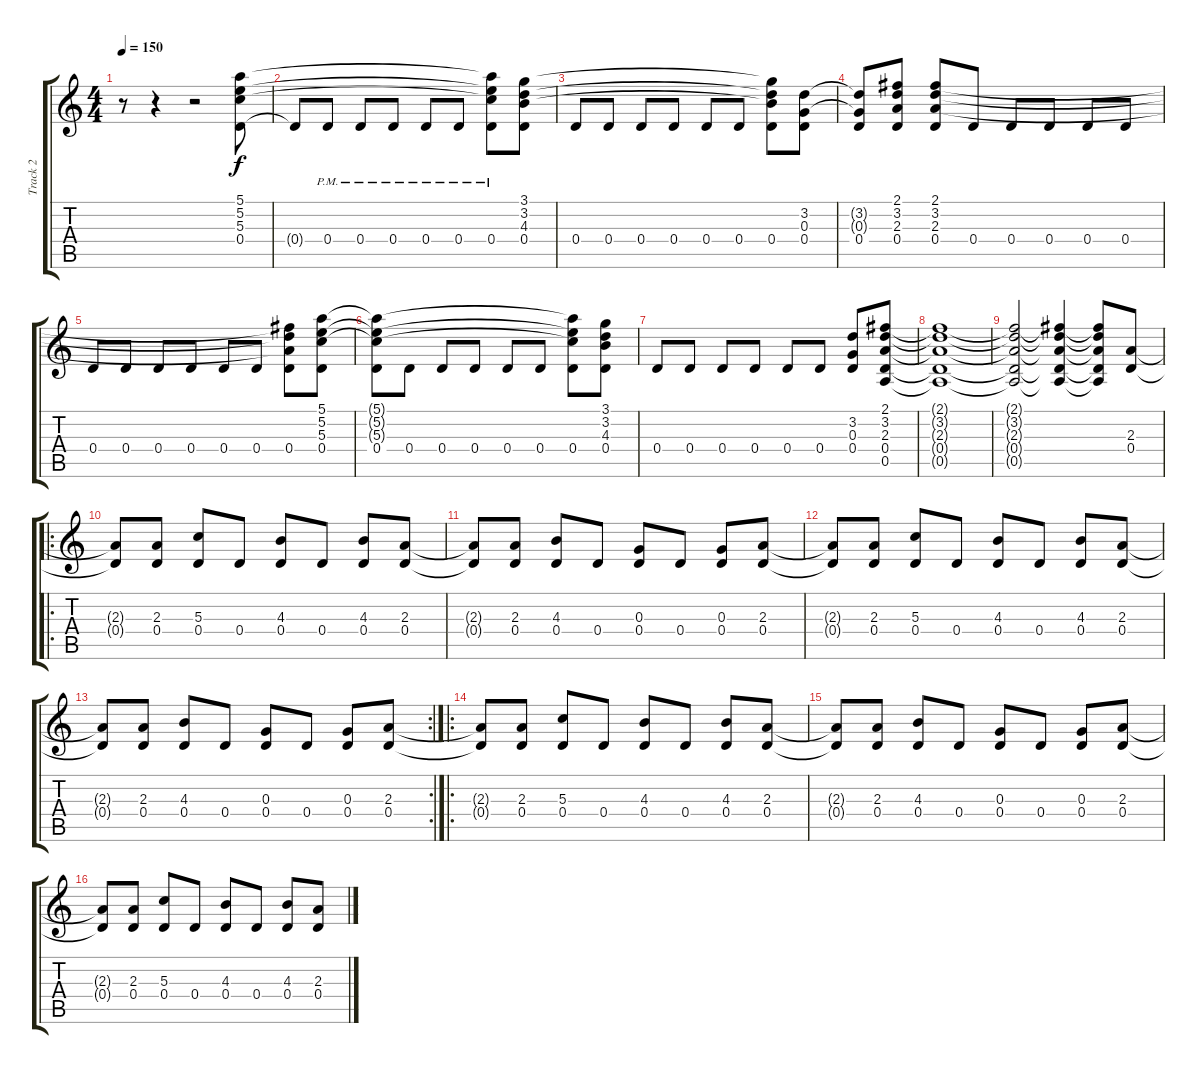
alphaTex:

\track ("Track 2" "Track 2") {instrument distortionguitar}
\staff {score tabs}
\tuning (E4 B3 G3 D3 A2 E2) {hide}
\ts (4 4)
\tempo 150
\clef g2
\ks c
r.8{dy f instrument distortionguitar} r.4 r.2 (5.1 5.2 5.3 0.4).8 |
0.4{t}.8 0.4{pm}.8 0.4{pm}.8 0.4{pm}.8 0.4{pm}.8 0.4{pm}.8 (5.1{t} 5.2{t} 5.3{t} 0.4{pm}).8 (3.1 3.2 4.3 0.4).8 |
0.4.8 0.4.8 0.4.8 0.4.8 0.4.8 0.4.8 (3.1{t} 3.2{t} 4.3{t} 0.4).8 (3.2 0.3 0.4).8 |
(3.2{t} 0.3{t} 0.4).8 (2.1 3.2 2.3 0.4).8 (2.1 3.2 2.3 0.4).8 0.4.8 0.4.8 0.4.8 0.4.8 0.4.8 |
0.4.8 0.4.8 0.4.8 0.4.8 0.4.8 0.4.8 (2.1{t} 3.2{t} 2.3{t} 0.4).8 (5.1 5.2 5.3 0.4).8 |
(5.1{t} 5.2{t} 5.3{t} 0.4).8 0.4.8 0.4.8 0.4.8 0.4.8 0.4.8 (5.1{t} 5.2{t} 5.3{t} 0.4).8 (3.1 3.2 4.3 0.4).8 |
0.4.8 0.4.8 0.4.8 0.4.8 0.4.8 0.4.8 (3.2 0.3 0.4).8 (2.1 3.2 2.3 0.4 0.5).8 |
(2.1{t} 3.2{t} 2.3{t} 0.4{t} 0.5{t}).1 |
(2.1{t} 3.2{t} 2.3{t} 0.4{t} 0.5{t}).2 (2.1{t} 3.2{t} 2.3{t} 0.4{t} 0.5{t}).4 (2.1{t} 3.2{t} 2.3{t} 0.4{t} 0.5{t}).8 (2.3 0.4).8 |
\ro
(2.3{t} 0.4{t}).8 (2.3 0.4).8 (5.3 0.4).8 0.4.8 (4.3 0.4).8 0.4.8 (4.3 0.4).8 (2.3 0.4).8 |
(2.3{t} 0.4{t}).8 (2.3 0.4).8 (4.3 0.4).8 0.4.8 (0.3 0.4).8 0.4.8 (0.3 0.4).8 (2.3 0.4).8 |
(2.3{t} 0.4{t}).8 (2.3 0.4).8 (5.3 0.4).8 0.4.8 (4.3 0.4).8 0.4.8 (4.3 0.4).8 (2.3 0.4).8 |
\rc 2
(2.3{t} 0.4{t}).8 (2.3 0.4).8 (4.3 0.4).8 0.4.8 (0.3 0.4).8 0.4.8 (0.3 0.4).8 (2.3 0.4).8 |
\ro
(2.3{t} 0.4{t}).8 (2.3 0.4).8 (5.3 0.4).8 0.4.8 (4.3 0.4).8 0.4.8 (4.3 0.4).8 (2.3 0.4).8 |
(2.3{t} 0.4{t}).8 (2.3 0.4).8 (4.3 0.4).8 0.4.8 (0.3 0.4).8 0.4.8 (0.3 0.4).8 (2.3 0.4).8 |
(2.3{t} 0.4{t}).8 (2.3 0.4).8 (5.3 0.4).8 0.4.8 (4.3 0.4).8 0.4.8 (4.3 0.4).8 (2.3 0.4).8
